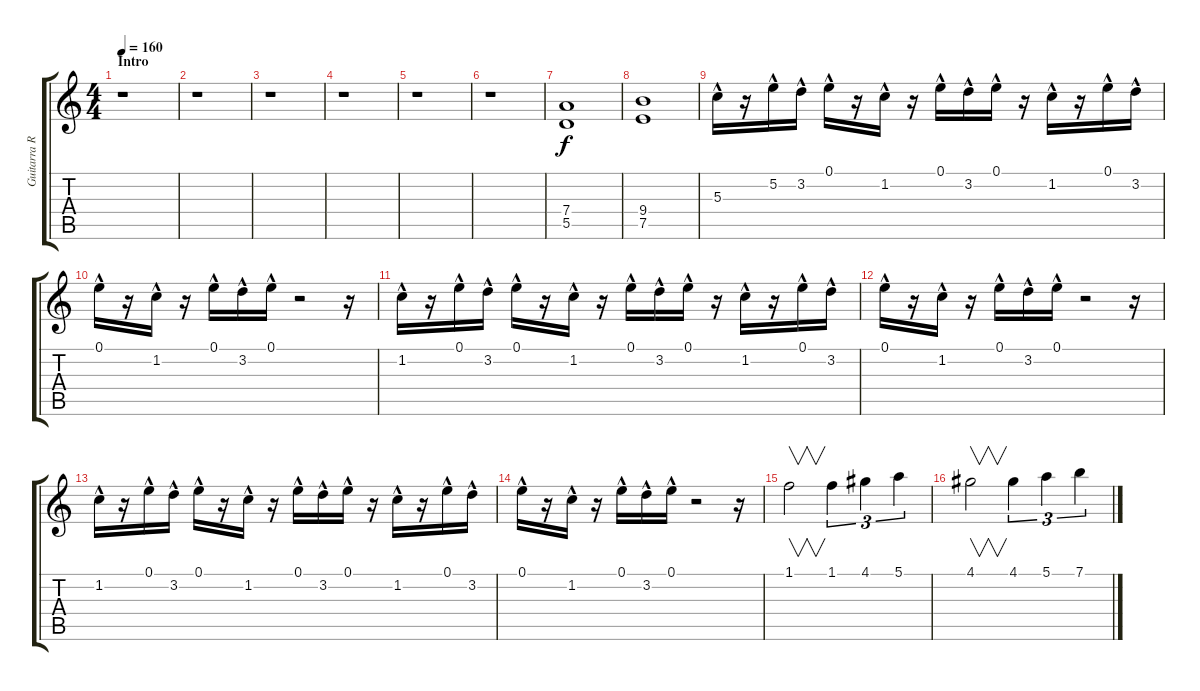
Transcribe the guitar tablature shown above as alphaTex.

\track ("Guitarra Ritmica (Complemento)" "Guitarra R") {instrument overdrivenguitar}
\staff {score tabs}
\tuning (E4 B3 G3 D3 A2 E2) {hide}
\ts (4 4)
\section ("" "Intro")
\tempo 160
\clef g2
\ks c
r.1{dy f instrument overdrivenguitar} |
r.1 |
r.1 |
r.1 |
r.1 |
r.1 |
(7.4 5.5).1 |
(9.4 7.5).1 |
5.3{hac}.16 r.16 5.2{hac}.16 3.2{hac}.16 0.1{hac}.16 r.16 1.2{hac}.16 r.16 0.1{hac}.16 3.2{hac}.16 0.1{hac}.16 r.16 1.2{hac}.16 r.16 0.1{hac}.16 3.2{hac}.16 |
0.1{hac}.16 r.16 1.2{hac}.16 r.16 0.1{hac}.16 3.2{hac}.16 0.1{hac}.16 r.2 r.16 |
1.2{hac}.16 r.16 0.1{hac}.16 3.2{hac}.16 0.1{hac}.16 r.16 1.2{hac}.16 r.16 0.1{hac}.16 3.2{hac}.16 0.1{hac}.16 r.16 1.2{hac}.16 r.16 0.1{hac}.16 3.2{hac}.16 |
0.1{hac}.16 r.16 1.2{hac}.16 r.16 0.1{hac}.16 3.2{hac}.16 0.1{hac}.16 r.2 r.16 |
1.2{hac}.16 r.16 0.1{hac}.16 3.2{hac}.16 0.1{hac}.16 r.16 1.2{hac}.16 r.16 0.1{hac}.16 3.2{hac}.16 0.1{hac}.16 r.16 1.2{hac}.16 r.16 0.1{hac}.16 3.2{hac}.16 |
0.1{hac}.16 r.16 1.2{hac}.16 r.16 0.1{hac}.16 3.2{hac}.16 0.1{hac}.16 r.2 r.16 |
1.1.2{v} 1.1.4{tu (3 2)} 4.1.4{tu (3 2)} 5.1.4{tu (3 2)} |
4.1.2{v} 4.1.4{tu (3 2)} 5.1.4{tu (3 2)} 7.1.4{tu (3 2)}
